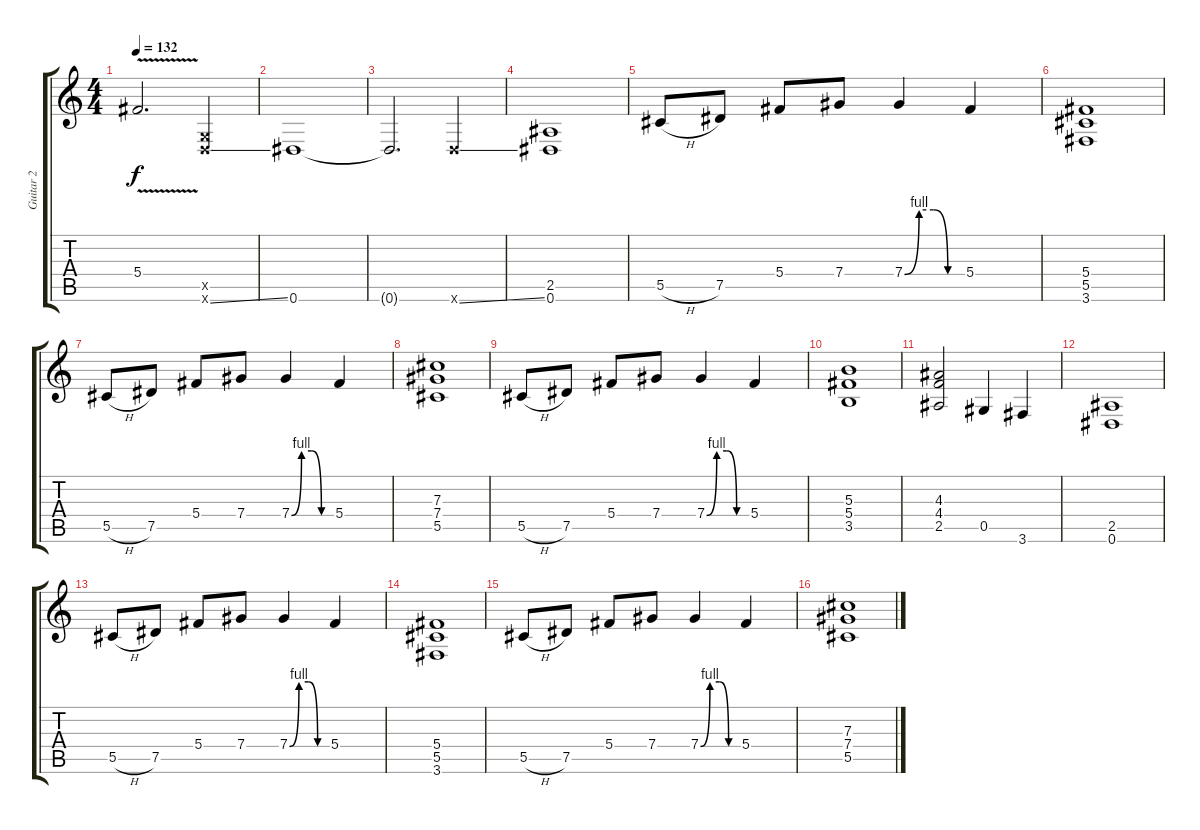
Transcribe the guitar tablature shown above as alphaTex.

\track ("Guitar 2" "Guitar 2") {instrument distortionguitar}
\staff {score tabs}
\tuning (Eb4 Bb3 Gb3 Db3 Ab2 Eb2) {hide}
\ts (4 4)
\tempo 132
\clef g2
\ks c
5.4{v}.2{d dy f} (-1.5{x} -1.6{ss x}).4 |
0.6.1 |
0.6{t}.2{d} -1.6{ss x}.4 |
(2.5 0.6).1 |
5.5{h}.8 7.5.8 5.4.8 7.4.8 7.4{be (custom 0 0 15 4 30 4 45 0 60 0)}.4 5.4.4 |
(5.4 5.5 3.6).1 |
5.5{h}.8 7.5.8 5.4.8 7.4.8 7.4{be (custom 0 0 15 4 30 4 45 0 60 0)}.4 5.4.4 |
(7.3 7.4 5.5).1 |
5.5{h}.8 7.5.8 5.4.8 7.4.8 7.4{be (custom 0 0 15 4 30 4 45 0 60 0)}.4 5.4.4 |
(5.3 5.4 3.5).1 |
(4.3 4.4 2.5).2 0.5.4 3.6.4 |
(2.5 0.6).1 |
5.5{h}.8 7.5.8 5.4.8 7.4.8 7.4{be (custom 0 0 15 4 30 4 45 0 60 0)}.4 5.4.4 |
(5.4 5.5 3.6).1 |
5.5{h}.8 7.5.8 5.4.8 7.4.8 7.4{be (custom 0 0 15 4 30 4 45 0 60 0)}.4 5.4.4 |
(7.3 7.4 5.5).1
